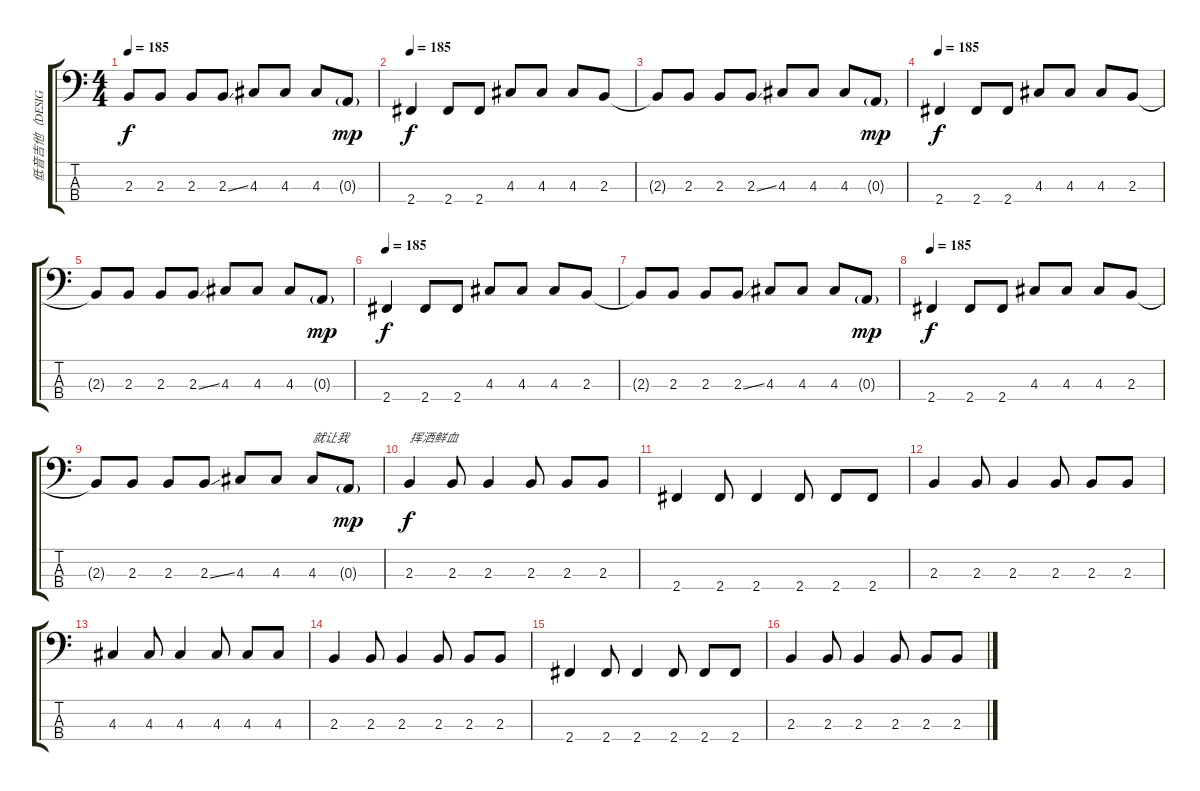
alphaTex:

\track ("低音吉他（DESIGN CEO）" "低音吉他（DESIG") {instrument electricbassfinger}
\staff {score tabs}
\tuning (G2 D2 A1 E1) {hide}
\ts (4 4)
\tempo 185
\clef f4
\ks c
2.3{t}.8{dy f} 2.3.8 2.3.8 2.3{ss}.8 4.3.8 4.3.8 4.3.8 0.3{g}.8{dy mp} |
\tempo 185
2.4.4{dy f} 2.4.8 2.4.8 4.3.8 4.3.8 4.3.8 2.3.8 |
2.3{t}.8 2.3.8 2.3.8 2.3{ss}.8 4.3.8 4.3.8 4.3.8 0.3{g}.8{dy mp} |
\tempo 185
2.4.4{dy f} 2.4.8 2.4.8 4.3.8 4.3.8 4.3.8 2.3.8 |
2.3{t}.8 2.3.8 2.3.8 2.3{ss}.8 4.3.8 4.3.8 4.3.8 0.3{g}.8{dy mp} |
\tempo 185
2.4.4{dy f} 2.4.8 2.4.8 4.3.8 4.3.8 4.3.8 2.3.8 |
2.3{t}.8 2.3.8 2.3.8 2.3{ss}.8 4.3.8 4.3.8 4.3.8 0.3{g}.8{dy mp} |
\tempo 185
2.4.4{dy f} 2.4.8 2.4.8 4.3.8 4.3.8 4.3.8 2.3.8 |
2.3{t}.8 2.3.8 2.3.8 2.3{ss}.8 4.3.8 4.3.8 4.3.8{txt "就让我"} 0.3{g}.8{dy mp} |
2.3.4{txt "挥洒鲜血" dy f} 2.3.8 2.3.4 2.3.8 2.3.8 2.3.8 |
2.4.4 2.4.8 2.4.4 2.4.8 2.4.8 2.4.8 |
2.3.4 2.3.8 2.3.4 2.3.8 2.3.8 2.3.8 |
4.3.4 4.3.8 4.3.4 4.3.8 4.3.8 4.3.8 |
2.3.4 2.3.8 2.3.4 2.3.8 2.3.8 2.3.8 |
2.4.4 2.4.8 2.4.4 2.4.8 2.4.8 2.4.8 |
2.3.4 2.3.8 2.3.4 2.3.8 2.3.8 2.3.8
